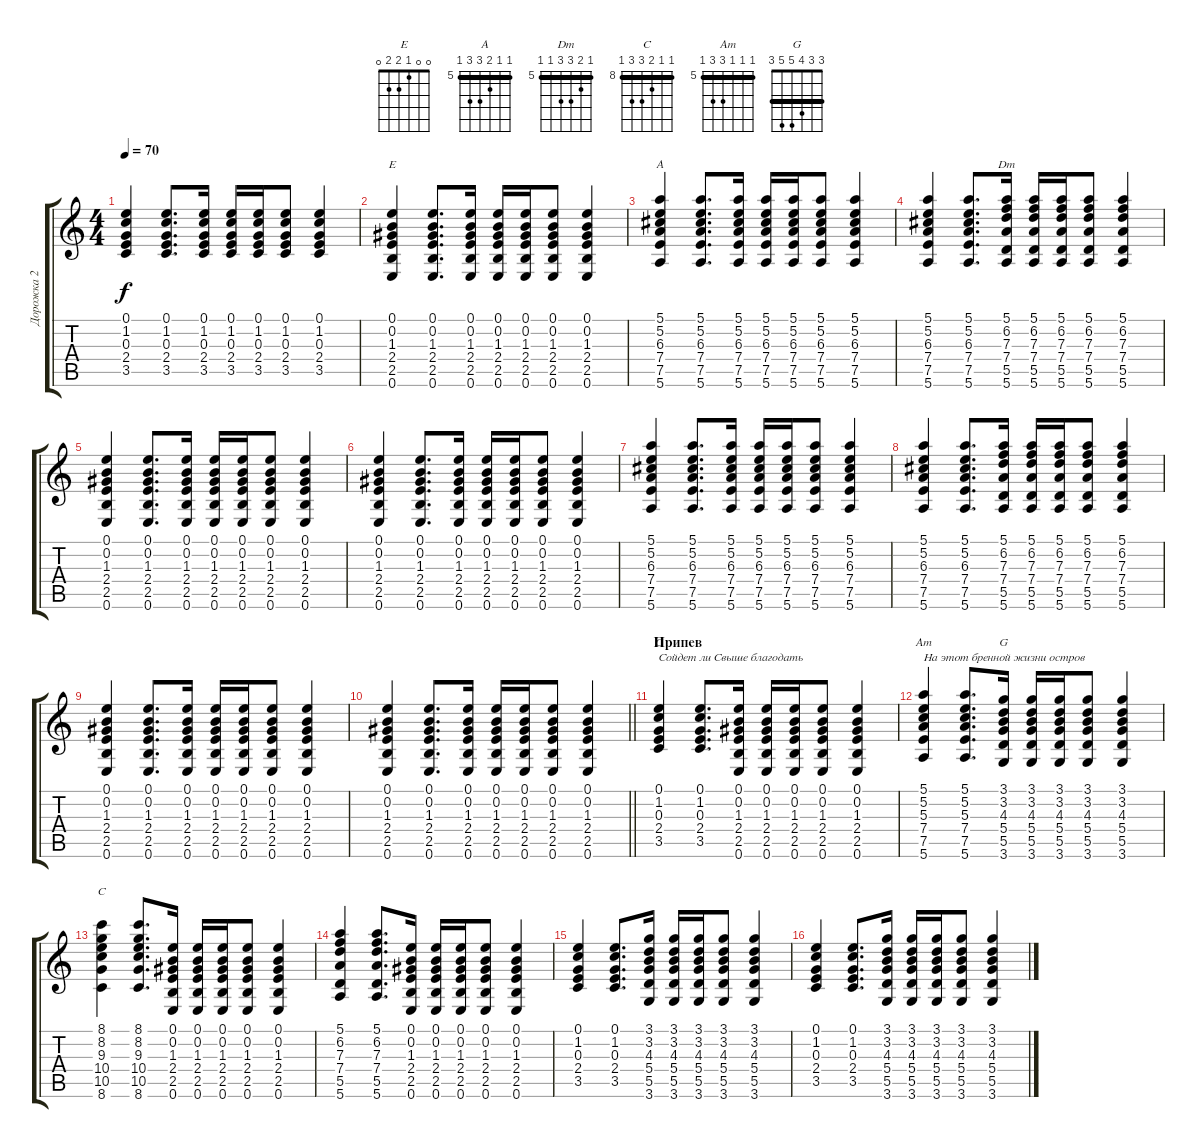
\track ("Дорожка 2" "Дорожка 2") {instrument acousticguitarsteel}
\staff {score tabs}
\tuning (E4 B3 G3 D3 A2 E2) {hide}
\chord ("E" 0 0 1 2 2 0)
\chord ("A" 5 5 6 7 7 5) {firstfret 5 barre 5}
\chord ("Dm" 5 6 7 7 5 5) {firstfret 5 barre 5}
\chord ("C" 0 1 0 2 3 x)
\chord ("Am" 5 5 5 7 7 5) {firstfret 5 barre 5}
\chord ("G" 3 3 4 5 5 3) {barre 3}
\chord ("C" 8 8 9 10 10 8) {firstfret 8 barre 8}
\ts (4 4)
\tempo 70
\clef g2
\ks c
(0.1 1.2 0.3 2.4 3.5).4{dy f} (0.1 1.2 0.3 2.4 3.5).8{d} (0.1 1.2 0.3 2.4 3.5).16 (0.1 1.2 0.3 2.4 3.5).16 (0.1 1.2 0.3 2.4 3.5).16 (0.1 1.2 0.3 2.4 3.5).8 (0.1 1.2 0.3 2.4 3.5).4 |
(0.1 0.2 1.3 2.4 2.5 0.6).4{ch "E"} (0.1 0.2 1.3 2.4 2.5 0.6).8{d} (0.1 0.2 1.3 2.4 2.5 0.6).16 (0.1 0.2 1.3 2.4 2.5 0.6).16 (0.1 0.2 1.3 2.4 2.5 0.6).16 (0.1 0.2 1.3 2.4 2.5 0.6).8 (0.1 0.2 1.3 2.4 2.5 0.6).4 |
(5.1 5.2 6.3 7.4 7.5 5.6).4{ch "A"} (5.1 5.2 6.3 7.4 7.5 5.6).8{d} (5.1 5.2 6.3 7.4 7.5 5.6).16 (5.1 5.2 6.3 7.4 7.5 5.6).16 (5.1 5.2 6.3 7.4 7.5 5.6).16 (5.1 5.2 6.3 7.4 7.5 5.6).8 (5.1 5.2 6.3 7.4 7.5 5.6).4 |
(5.1 5.2 6.3 7.4 7.5 5.6).4 (5.1 5.2 6.3 7.4 7.5 5.6).8{d} (5.1 6.2 7.3 7.4 5.5 5.6).16{ch "Dm"} (5.1 6.2 7.3 7.4 5.5 5.6).16 (5.1 6.2 7.3 7.4 5.5 5.6).16 (5.1 6.2 7.3 7.4 5.5 5.6).8 (5.1 6.2 7.3 7.4 5.5 5.6).4 |
(0.1 0.2 1.3 2.4 2.5 0.6).4 (0.1 0.2 1.3 2.4 2.5 0.6).8{d} (0.1 0.2 1.3 2.4 2.5 0.6).16 (0.1 0.2 1.3 2.4 2.5 0.6).16 (0.1 0.2 1.3 2.4 2.5 0.6).16 (0.1 0.2 1.3 2.4 2.5 0.6).8 (0.1 0.2 1.3 2.4 2.5 0.6).4 |
(0.1 0.2 1.3 2.4 2.5 0.6).4 (0.1 0.2 1.3 2.4 2.5 0.6).8{d} (0.1 0.2 1.3 2.4 2.5 0.6).16 (0.1 0.2 1.3 2.4 2.5 0.6).16 (0.1 0.2 1.3 2.4 2.5 0.6).16 (0.1 0.2 1.3 2.4 2.5 0.6).8 (0.1 0.2 1.3 2.4 2.5 0.6).4 |
(5.1 5.2 6.3 7.4 7.5 5.6).4 (5.1 5.2 6.3 7.4 7.5 5.6).8{d} (5.1 5.2 6.3 7.4 7.5 5.6).16 (5.1 5.2 6.3 7.4 7.5 5.6).16 (5.1 5.2 6.3 7.4 7.5 5.6).16 (5.1 5.2 6.3 7.4 7.5 5.6).8 (5.1 5.2 6.3 7.4 7.5 5.6).4 |
(5.1 5.2 6.3 7.4 7.5 5.6).4 (5.1 5.2 6.3 7.4 7.5 5.6).8{d} (5.1 6.2 7.3 7.4 5.5 5.6).16 (5.1 6.2 7.3 7.4 5.5 5.6).16 (5.1 6.2 7.3 7.4 5.5 5.6).16 (5.1 6.2 7.3 7.4 5.5 5.6).8 (5.1 6.2 7.3 7.4 5.5 5.6).4 |
(0.1 0.2 1.3 2.4 2.5 0.6).4 (0.1 0.2 1.3 2.4 2.5 0.6).8{d} (0.1 0.2 1.3 2.4 2.5 0.6).16 (0.1 0.2 1.3 2.4 2.5 0.6).16 (0.1 0.2 1.3 2.4 2.5 0.6).16 (0.1 0.2 1.3 2.4 2.5 0.6).8 (0.1 0.2 1.3 2.4 2.5 0.6).4 |
\barLineRight lightlight
(0.1 0.2 1.3 2.4 2.5 0.6).4 (0.1 0.2 1.3 2.4 2.5 0.6).8{d} (0.1 0.2 1.3 2.4 2.5 0.6).16 (0.1 0.2 1.3 2.4 2.5 0.6).16 (0.1 0.2 1.3 2.4 2.5 0.6).16 (0.1 0.2 1.3 2.4 2.5 0.6).8 (0.1 0.2 1.3 2.4 2.5 0.6).4 |
\section ("" "Припев")
(0.1 1.2 0.3 2.4 3.5).4{ch "C" txt "Сойдет ли Свыше благодать"} (0.1 1.2 0.3 2.4 3.5).8{d} (0.1 0.2 1.3 2.4 2.5 0.6).16 (0.1 0.2 1.3 2.4 2.5 0.6).16 (0.1 0.2 1.3 2.4 2.5 0.6).16 (0.1 0.2 1.3 2.4 2.5 0.6).8 (0.1 0.2 1.3 2.4 2.5 0.6).4 |
(5.1 5.2 5.3 7.4 7.5 5.6).4{ch "Am" txt "На этот бренной жизни остров"} (5.1 5.2 5.3 7.4 7.5 5.6).8{d} (3.1 3.2 4.3 5.4 5.5 3.6).16{ch "G"} (3.1 3.2 4.3 5.4 5.5 3.6).16 (3.1 3.2 4.3 5.4 5.5 3.6).16 (3.1 3.2 4.3 5.4 5.5 3.6).8 (3.1 3.2 4.3 5.4 5.5 3.6).4 |
(8.1 8.2 9.3 10.4 10.5 8.6).4{ch "C"} (8.1 8.2 9.3 10.4 10.5 8.6).8{d} (0.1 0.2 1.3 2.4 2.5 0.6).16 (0.1 0.2 1.3 2.4 2.5 0.6).16 (0.1 0.2 1.3 2.4 2.5 0.6).16 (0.1 0.2 1.3 2.4 2.5 0.6).8 (0.1 0.2 1.3 2.4 2.5 0.6).4 |
(5.1 6.2 7.3 7.4 5.5 5.6).4 (5.1 6.2 7.3 7.4 5.5 5.6).8{d} (0.1 0.2 1.3 2.4 2.5 0.6).16 (0.1 0.2 1.3 2.4 2.5 0.6).16 (0.1 0.2 1.3 2.4 2.5 0.6).16 (0.1 0.2 1.3 2.4 2.5 0.6).8 (0.1 0.2 1.3 2.4 2.5 0.6).4 |
(0.1 1.2 0.3 2.4 3.5).4 (0.1 1.2 0.3 2.4 3.5).8{d} (3.1 3.2 4.3 5.4 5.5 3.6).16 (3.1 3.2 4.3 5.4 5.5 3.6).16 (3.1 3.2 4.3 5.4 5.5 3.6).16 (3.1 3.2 4.3 5.4 5.5 3.6).8 (3.1 3.2 4.3 5.4 5.5 3.6).4 |
(0.1 1.2 0.3 2.4 3.5).4 (0.1 1.2 0.3 2.4 3.5).8{d} (3.1 3.2 4.3 5.4 5.5 3.6).16 (3.1 3.2 4.3 5.4 5.5 3.6).16 (3.1 3.2 4.3 5.4 5.5 3.6).16 (3.1 3.2 4.3 5.4 5.5 3.6).8 (3.1 3.2 4.3 5.4 5.5 3.6).4
